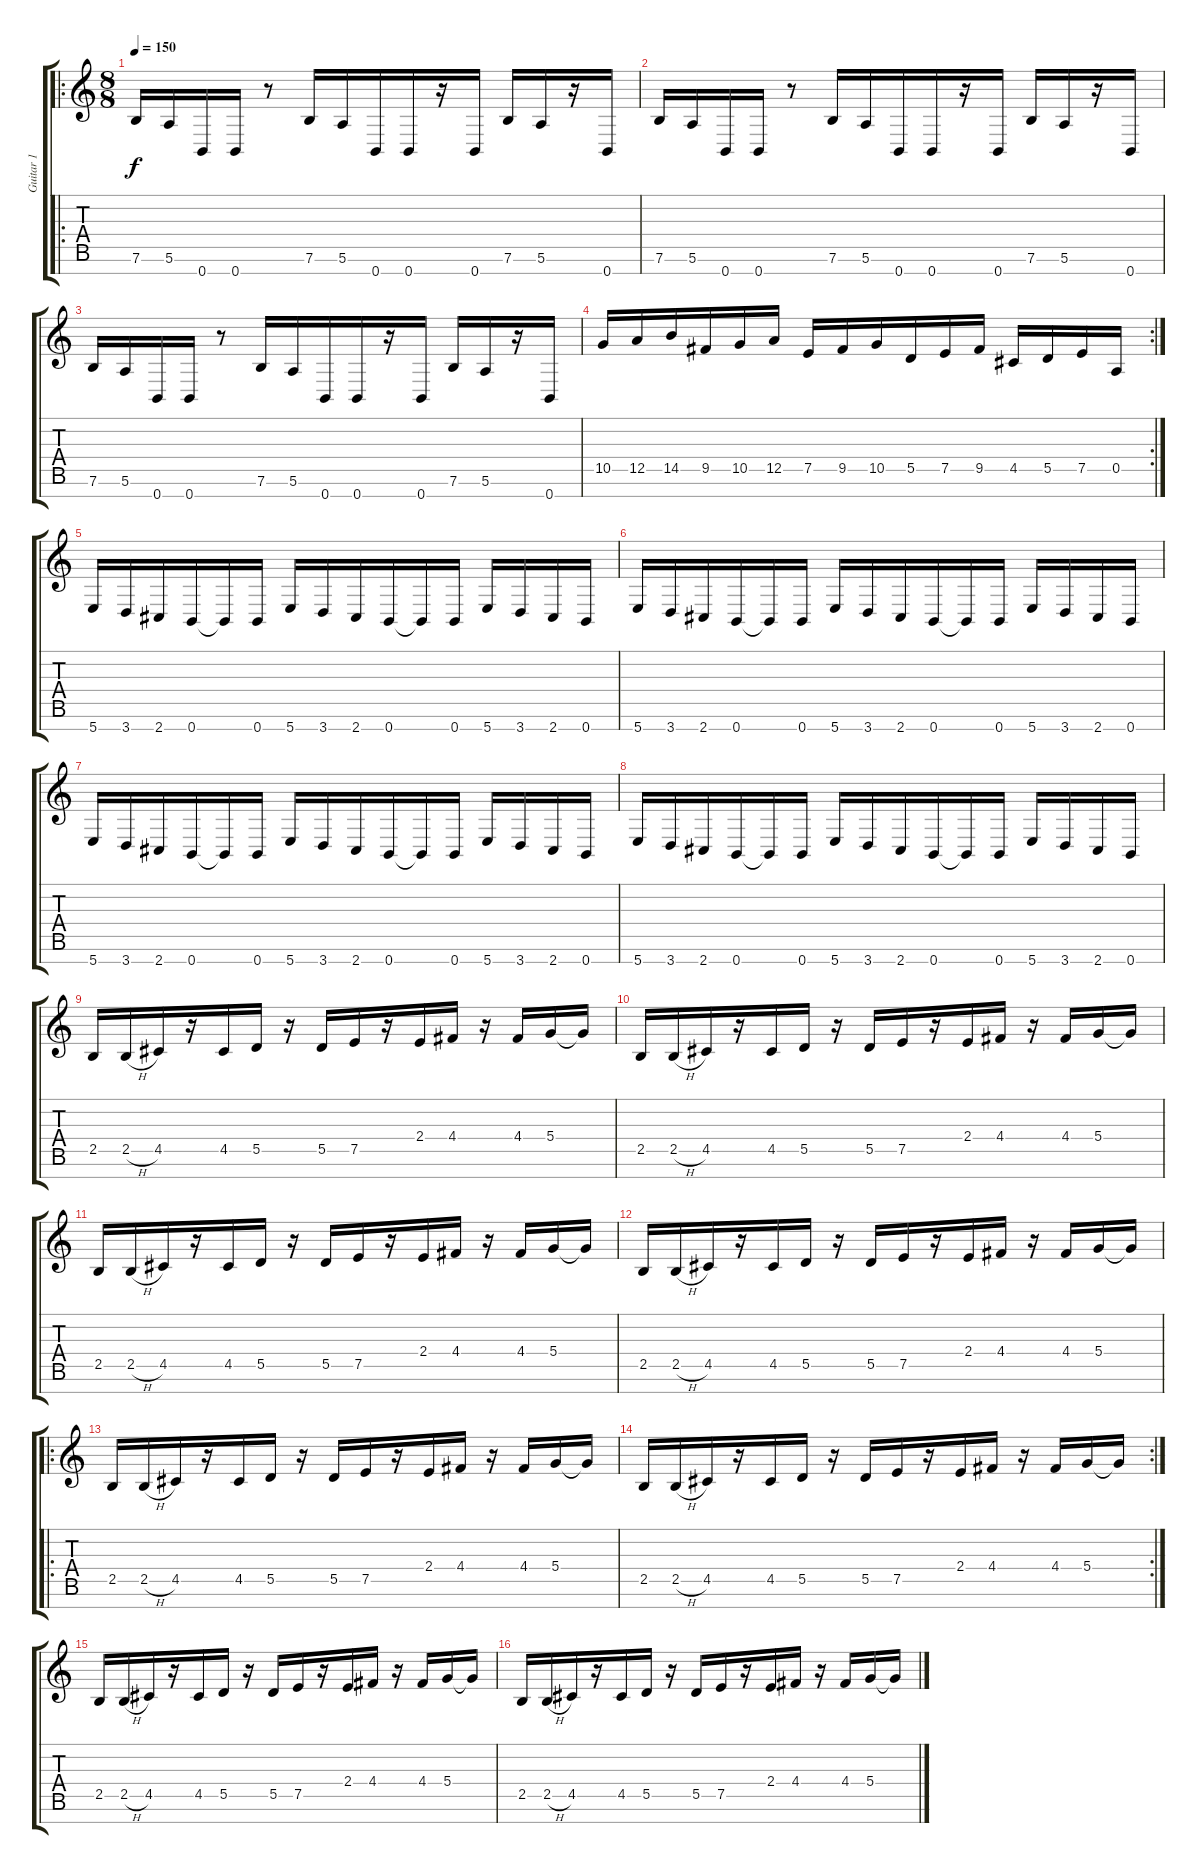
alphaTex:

\track ("Guitar 1" "Guitar 1") {instrument distortionguitar}
\staff {score tabs}
\tuning (E4 B3 G3 D3 A2 E2 B1) {hide}
\ro
\ts (8 8)
\tempo 150
\clef g2
\ks c
7.6.16{dy f} 5.6.16 0.7.16 0.7.16 r.8 7.6.16 5.6.16 0.7.16 0.7.16 r.16 0.7.16 7.6.16 5.6.16 r.16 0.7.16 |
7.6.16 5.6.16 0.7.16 0.7.16 r.8 7.6.16 5.6.16 0.7.16 0.7.16 r.16 0.7.16 7.6.16 5.6.16 r.16 0.7.16 |
7.6.16 5.6.16 0.7.16 0.7.16 r.8 7.6.16 5.6.16 0.7.16 0.7.16 r.16 0.7.16 7.6.16 5.6.16 r.16 0.7.16 |
\rc 2
10.5.16 12.5.16 14.5.16 9.5.16 10.5.16 12.5.16 7.5.16 9.5.16 10.5.16 5.5.16 7.5.16 9.5.16 4.5.16 5.5.16 7.5.16 0.5.16 |
5.7.16 3.7.16 2.7.16 0.7.16 0.7{t}.16 0.7.16 5.7.16 3.7.16 2.7.16 0.7.16 0.7{t}.16 0.7.16 5.7.16 3.7.16 2.7.16 0.7.16 |
5.7.16 3.7.16 2.7.16 0.7.16 0.7{t}.16 0.7.16 5.7.16 3.7.16 2.7.16 0.7.16 0.7{t}.16 0.7.16 5.7.16 3.7.16 2.7.16 0.7.16 |
5.7.16 3.7.16 2.7.16 0.7.16 0.7{t}.16 0.7.16 5.7.16 3.7.16 2.7.16 0.7.16 0.7{t}.16 0.7.16 5.7.16 3.7.16 2.7.16 0.7.16 |
5.7.16 3.7.16 2.7.16 0.7.16 0.7{t}.16 0.7.16 5.7.16 3.7.16 2.7.16 0.7.16 0.7{t}.16 0.7.16 5.7.16 3.7.16 2.7.16 0.7.16 |
2.5.16 2.5{h}.16 4.5.16 r.16 4.5.16 5.5.16 r.16 5.5.16 7.5.16 r.16 2.4.16 4.4.16 r.16 4.4.16 5.4.16 5.4{t}.16 |
2.5.16 2.5{h}.16 4.5.16 r.16 4.5.16 5.5.16 r.16 5.5.16 7.5.16 r.16 2.4.16 4.4.16 r.16 4.4.16 5.4.16 5.4{t}.16 |
2.5.16 2.5{h}.16 4.5.16 r.16 4.5.16 5.5.16 r.16 5.5.16 7.5.16 r.16 2.4.16 4.4.16 r.16 4.4.16 5.4.16 5.4{t}.16 |
2.5.16 2.5{h}.16 4.5.16 r.16 4.5.16 5.5.16 r.16 5.5.16 7.5.16 r.16 2.4.16 4.4.16 r.16 4.4.16 5.4.16 5.4{t}.16 |
\ro
2.5.16{volume 10} 2.5{h}.16 4.5.16 r.16 4.5.16 5.5.16 r.16 5.5.16 7.5.16 r.16 2.4.16 4.4.16 r.16 4.4.16 5.4.16 5.4{t}.16 |
\rc 2
2.5.16 2.5{h}.16 4.5.16 r.16 4.5.16 5.5.16 r.16 5.5.16 7.5.16 r.16 2.4.16 4.4.16 r.16 4.4.16 5.4.16 5.4{t}.16 |
2.5.16{volume 8} 2.5{h}.16 4.5.16 r.16 4.5.16 5.5.16 r.16 5.5.16 7.5.16 r.16 2.4.16 4.4.16 r.16 4.4.16 5.4.16 5.4{t}.16 |
2.5.16 2.5{h}.16 4.5.16 r.16 4.5.16 5.5.16 r.16 5.5.16 7.5.16 r.16 2.4.16 4.4.16 r.16 4.4.16 5.4.16 5.4{t}.16
